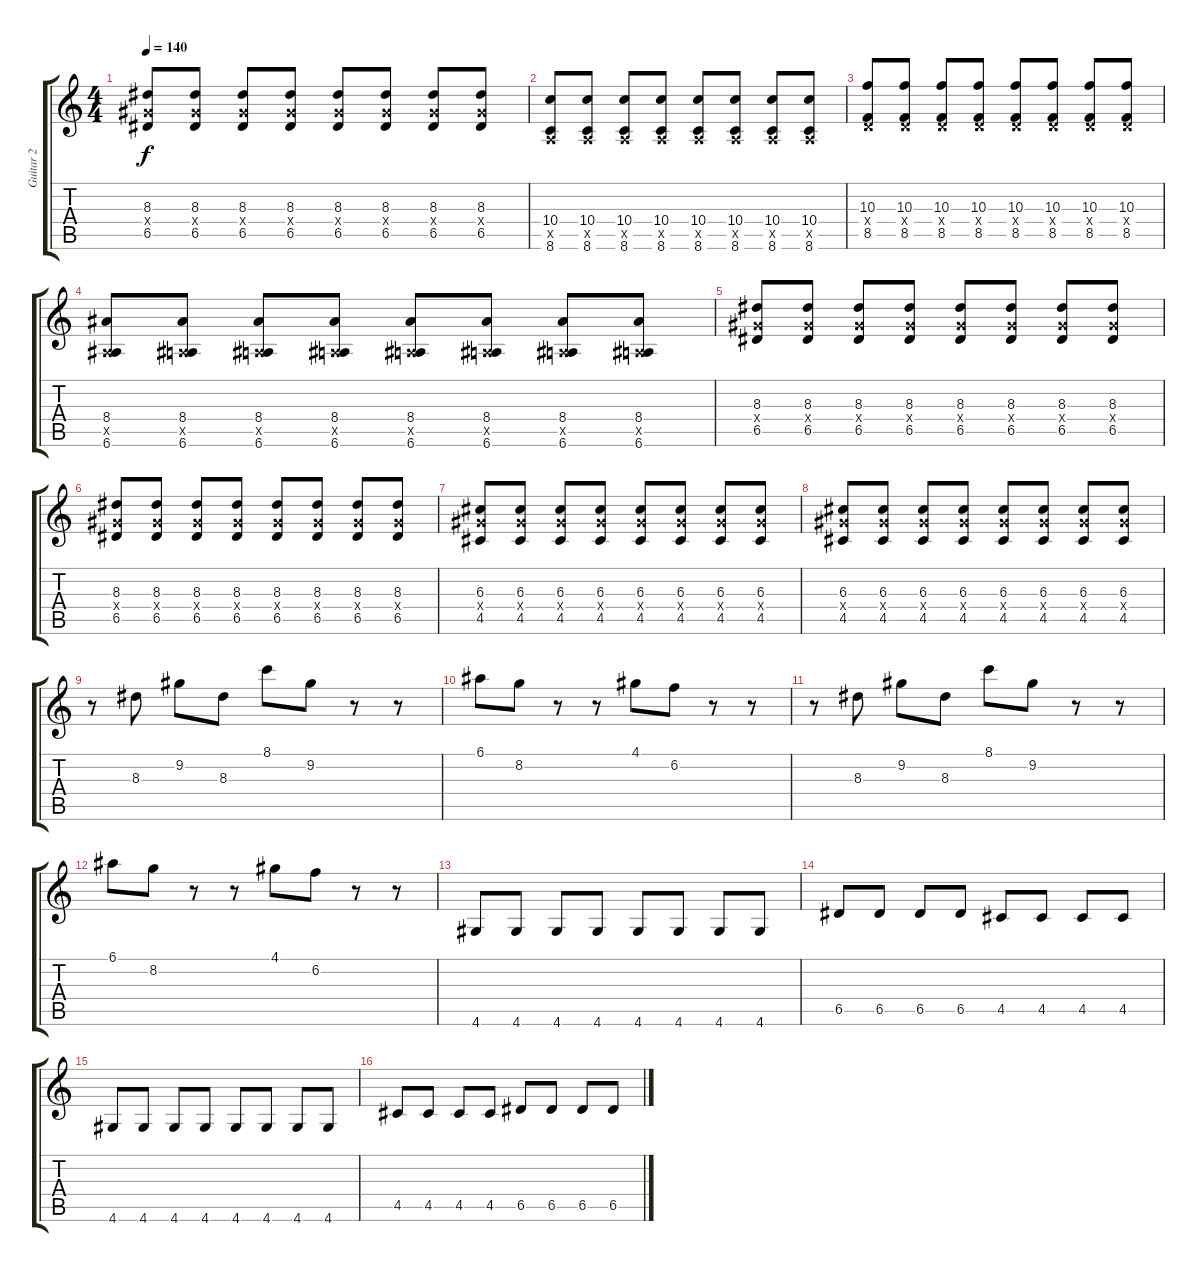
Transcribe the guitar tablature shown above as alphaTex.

\track ("Guitar 2" "Guitar 2") {instrument acousticguitarnylon}
\staff {score tabs}
\tuning (E4 B3 G3 D3 A2 E2) {hide}
\ts (4 4)
\tempo 140
\clef g2
\ks c
(8.3 6.4{x} 6.5).8{dy f} (8.3 6.4{x} 6.5).8 (8.3 6.4{x} 6.5).8 (8.3 6.4{x} 6.5).8 (8.3 6.4{x} 6.5).8 (8.3 6.4{x} 6.5).8 (8.3 6.4{x} 6.5).8 (8.3 6.4{x} 6.5).8 |
(10.4 0.5{x} 8.6).8 (10.4 0.5{x} 8.6).8 (10.4 0.5{x} 8.6).8 (10.4 0.5{x} 8.6).8 (10.4 0.5{x} 8.6).8 (10.4 0.5{x} 8.6).8 (10.4 0.5{x} 8.6).8 (10.4 0.5{x} 8.6).8 |
(10.3 0.4{x} 8.5).8 (10.3 0.4{x} 8.5).8 (10.3 0.4{x} 8.5).8 (10.3 0.4{x} 8.5).8 (10.3 0.4{x} 8.5).8 (10.3 0.4{x} 8.5).8 (10.3 0.4{x} 8.5).8 (10.3 0.4{x} 8.5).8 |
(8.4 0.5{x} 6.6).8 (8.4 0.5{x} 6.6).8 (8.4 0.5{x} 6.6).8 (8.4 0.5{x} 6.6).8 (8.4 0.5{x} 6.6).8 (8.4 0.5{x} 6.6).8 (8.4 0.5{x} 6.6).8 (8.4 0.5{x} 6.6).8 |
(8.3 6.4{x} 6.5).8 (8.3 6.4{x} 6.5).8 (8.3 6.4{x} 6.5).8 (8.3 6.4{x} 6.5).8 (8.3 6.4{x} 6.5).8 (8.3 6.4{x} 6.5).8 (8.3 6.4{x} 6.5).8 (8.3 6.4{x} 6.5).8 |
(8.3 6.4{x} 6.5).8 (8.3 6.4{x} 6.5).8 (8.3 6.4{x} 6.5).8 (8.3 6.4{x} 6.5).8 (8.3 6.4{x} 6.5).8 (8.3 6.4{x} 6.5).8 (8.3 6.4{x} 6.5).8 (8.3 6.4{x} 6.5).8 |
(6.3 6.4{x} 4.5).8 (6.3 6.4{x} 4.5).8 (6.3 6.4{x} 4.5).8 (6.3 6.4{x} 4.5).8 (6.3 6.4{x} 4.5).8 (6.3 6.4{x} 4.5).8 (6.3 6.4{x} 4.5).8 (6.3 6.4{x} 4.5).8 |
(6.3 6.4{x} 4.5).8 (6.3 6.4{x} 4.5).8 (6.3 6.4{x} 4.5).8 (6.3 6.4{x} 4.5).8 (6.3 6.4{x} 4.5).8 (6.3 6.4{x} 4.5).8 (6.3 6.4{x} 4.5).8 (6.3 6.4{x} 4.5).8 |
r.8{instrument acousticguitarnylon} 8.3.8 9.2.8 8.3.8 8.1.8 9.2.8 r.8 r.8 |
6.1.8 8.2.8 r.8 r.8 4.1.8 6.2.8 r.8 r.8 |
r.8 8.3.8 9.2.8 8.3.8 8.1.8 9.2.8 r.8 r.8 |
6.1.8 8.2.8 r.8 r.8 4.1.8 6.2.8 r.8 r.8 |
4.6.8 4.6.8 4.6.8 4.6.8 4.6.8 4.6.8 4.6.8 4.6.8 |
6.5.8 6.5.8 6.5.8 6.5.8 4.5.8 4.5.8 4.5.8 4.5.8 |
4.6.8 4.6.8 4.6.8 4.6.8 4.6.8 4.6.8 4.6.8 4.6.8 |
4.5.8 4.5.8 4.5.8 4.5.8 6.5.8 6.5.8 6.5.8 6.5.8
